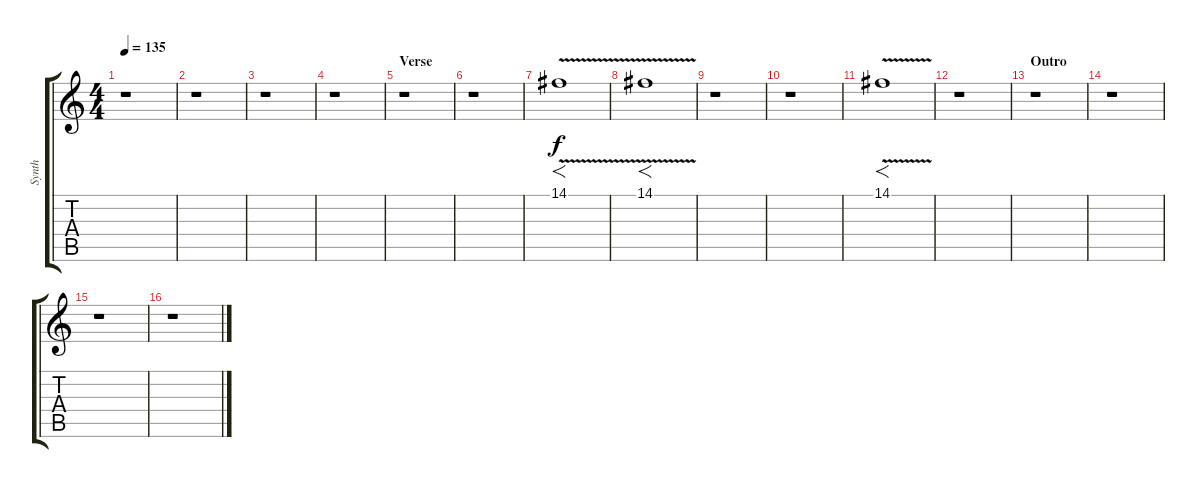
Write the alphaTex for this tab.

\track ("Synth" "Synth") {instrument lead1square}
\staff {score tabs}
\tuning (E4 B3 G3 D3 A2 E2) {hide}
\ts (4 4)
\tempo 135
\clef g2
\ks c
r.1{dy f} |
r.1 |
r.1 |
r.1 |
\section ("" "Verse")
r.1 |
r.1 |
14.1{v}.1{f} |
14.1{v}.1{f} |
r.1 |
r.1 |
14.1{v}.1{f} |
r.1 |
\section ("" "Outro")
r.1 |
r.1 |
r.1 |
r.1
